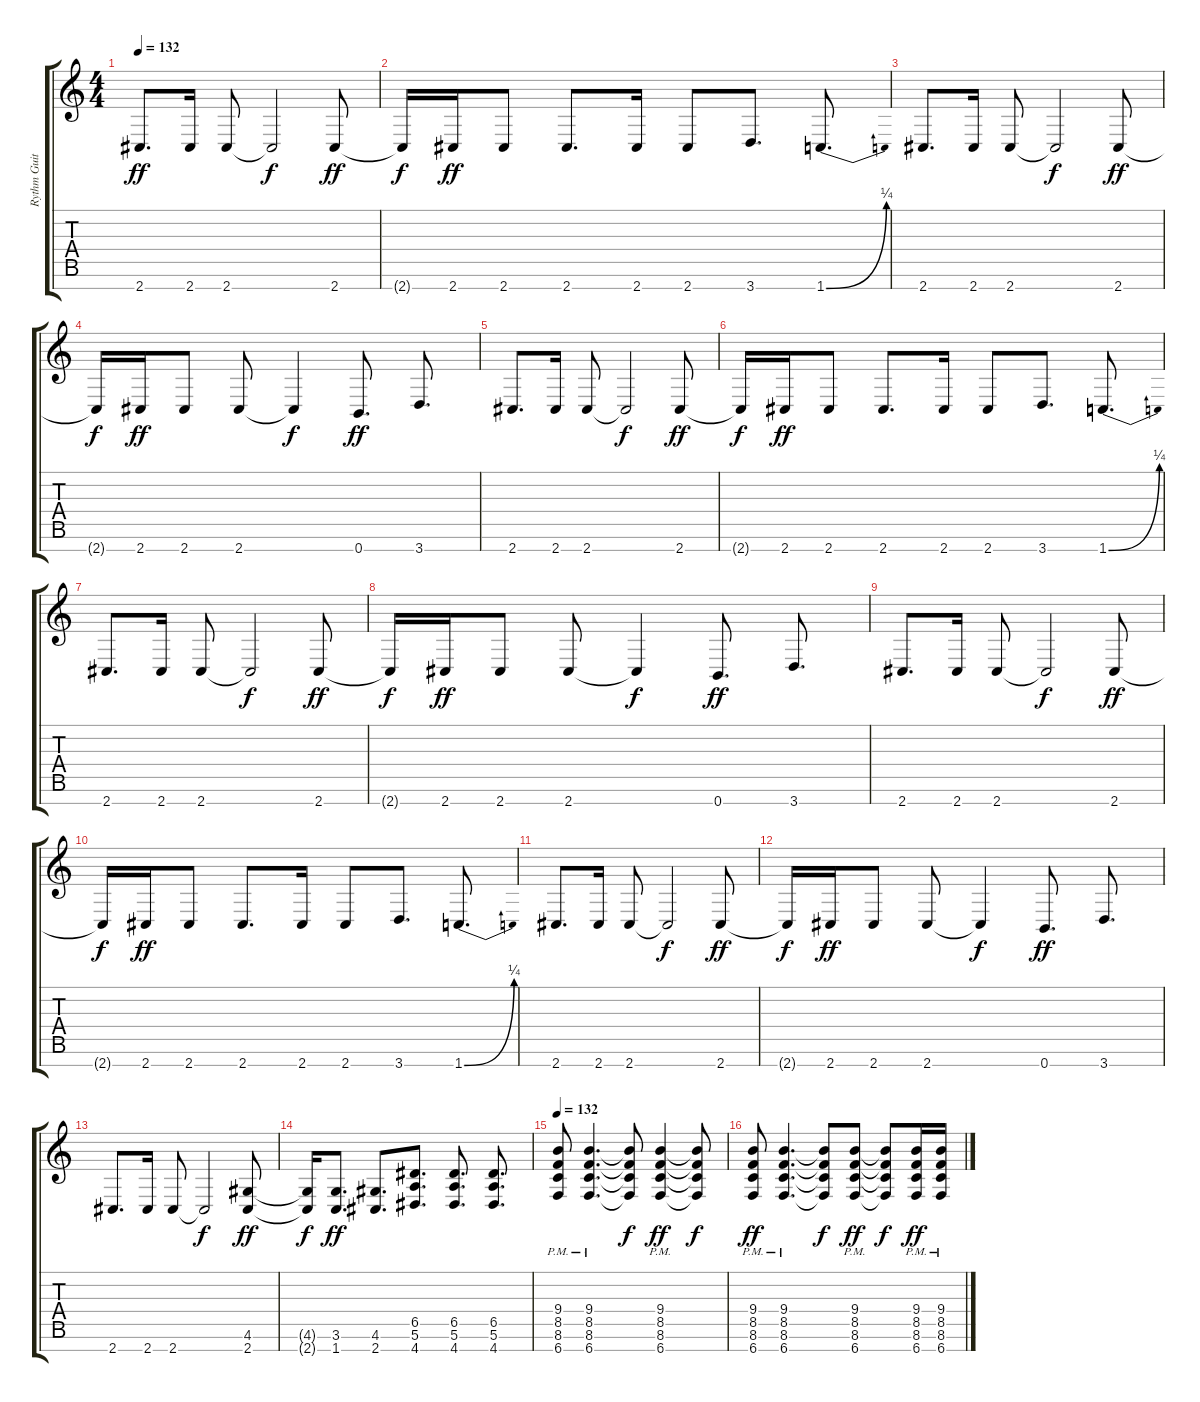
\track ("Rythm Guitar #2" "Rythm Guit") {instrument distortionguitar}
\staff {score tabs}
\tuning (E4 B3 G3 D3 A2 E2 B1) {hide}
\ts (4 4)
\tempo 132
\clef g2
\ks c
2.7.8{d dy ff} 2.7.16 2.7.8 2.7{t}.2{dy f} 2.7.8{dy ff} |
2.7{t}.16{dy f} 2.7.16{dy ff} 2.7.8 2.7.8{d} 2.7.16 2.7.8 3.7.8{d} 1.7{be (bend 0 0 60 1)}.8{d} |
2.7.8{d} 2.7.16 2.7.8 2.7{t}.2{dy f} 2.7.8{dy ff} |
2.7{t}.16{dy f} 2.7.16{dy ff} 2.7.8 2.7.8 2.7{t}.4{dy f} 0.7.8{d dy ff} 3.7.8{d} |
2.7.8{d} 2.7.16 2.7.8 2.7{t}.2{dy f} 2.7.8{dy ff} |
2.7{t}.16{dy f} 2.7.16{dy ff} 2.7.8 2.7.8{d} 2.7.16 2.7.8 3.7.8{d} 1.7{be (bend 0 0 60 1)}.8{d} |
2.7.8{d} 2.7.16 2.7.8 2.7{t}.2{dy f} 2.7.8{dy ff} |
2.7{t}.16{dy f} 2.7.16{dy ff} 2.7.8 2.7.8 2.7{t}.4{dy f} 0.7.8{d dy ff} 3.7.8{d} |
2.7.8{d} 2.7.16 2.7.8 2.7{t}.2{dy f} 2.7.8{dy ff} |
2.7{t}.16{dy f} 2.7.16{dy ff} 2.7.8 2.7.8{d} 2.7.16 2.7.8 3.7.8{d} 1.7{be (bend 0 0 60 1)}.8{d} |
2.7.8{d} 2.7.16 2.7.8 2.7{t}.2{dy f} 2.7.8{dy ff} |
2.7{t}.16{dy f} 2.7.16{dy ff} 2.7.8 2.7.8 2.7{t}.4{dy f} 0.7.8{d dy ff} 3.7.8{d} |
2.7.8{d} 2.7.16 2.7.8 2.7{t}.2{dy f} (4.6 2.7).8{dy ff} |
(4.6{t} 2.7{t}).16{dy f} (3.6 1.7).8{d dy ff} (4.6 2.7).8{d} (6.5 5.6 4.7).8{d} (6.5 5.6 4.7).8{d} (6.5 5.6 4.7).8{d} |
\tempo 132
(9.4{pm} 8.5{pm} 8.6{pm} 6.7{pm}).8 (9.4{pm} 8.5{pm} 8.6{pm} 6.7{pm}).4{d} (9.4{t} 8.5{t} 8.6{t} 6.7{t}).8{dy f} (9.4{pm} 8.5{pm} 8.6{pm} 6.7{pm}).4{dy ff} (9.4{t} 8.5{t} 8.6{t} 6.7{t}).8{dy f} |
(9.4{pm} 8.5{pm} 8.6{pm} 6.7{pm}).8{dy ff} (9.4{pm} 8.5{pm} 8.6{pm} 6.7{pm}).4{d} (9.4{t} 8.5{t} 8.6{t} 6.7{t}).8{dy f} (9.4{pm} 8.5{pm} 8.6{pm} 6.7{pm}).8{dy ff} (9.4{t} 8.5{t} 8.6{t} 6.7{t}).8{dy f} (9.4{pm} 8.5{pm} 8.6{pm} 6.7{pm}).16{dy ff} (9.4{pm} 8.5{pm} 8.6{pm} 6.7{pm}).16
